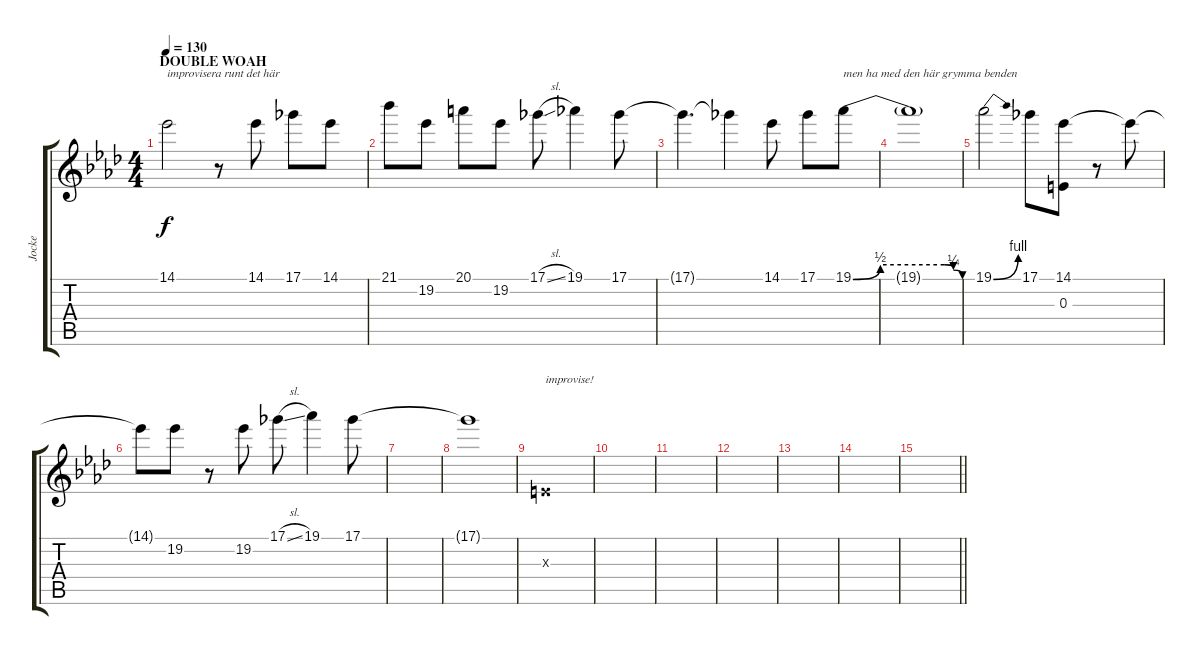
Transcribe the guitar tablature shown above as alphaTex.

\track ("Jocke" "Jocke") {instrument distortionguitar}
\staff {score tabs}
\tuning (Db4 Ab3 E3 B2 Gb2 B1) {hide}
\ts (4 4)
\section ("" "DOUBLE WOAH")
\tempo 130
\clef g2
\ks ab
14.1.2{txt "improvisera runt det här" dy f instrument distortionguitar} r.8 14.1.8 17.1.8 14.1.8 |
21.1.8 19.2.8 20.1.8 19.2.8 17.1{sl}.8 19.1.4 17.1.8 |
17.1{t}.4{d} 17.1{t}.4 14.1.8 17.1.8 19.1{be (custom 0 0 15 2 50 2 55 1 60 0)}.8{txt "men ha med den här grymma benden"} |
19.1{t}.1 |
19.1{be (bend 0 0 60 4)}.2 17.1.8 (14.1 0.3).8 r.8 14.1{t}.8 |
14.1{t}.8 19.2.8 r.8 19.2.8 17.1{sl}.8 19.1.4 17.1.8 |
|
17.1{t}.1 |
0.3{x}.1{txt "improvise!"} |
|
|
|
|
|
\barLineRight lightlight
